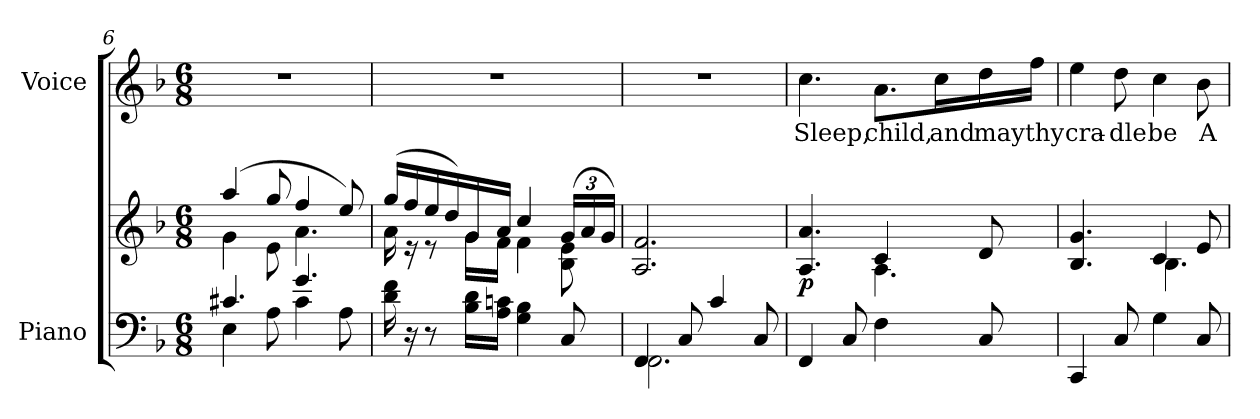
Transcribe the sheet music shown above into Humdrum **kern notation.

**kern	**kern	**dynam	**kern	**text
*part2	*part2	*part2	*part1	*part1
*staff3	*staff2	*staff2/3	*staff1	*staff1
*I"Piano	*	*	*I"Voice	*
*I'Pno	*	*	*	*
*clefF4	*clefG2	*	*clefG2	*
*k[b-]	*k[b-]	*	*k[b-]	*
*M6/8	*M6/8	*	*M6/8	*
=6	=6	=6	=6	=6
*^	*^	*	*	*
4.c#X/	4E\	(4aa/	4g\	.	2.r	.
.	8A\	8gg/	8e\	.	.	.
4.g/	4c#\	4ff/	4.a\	.	.	.
.	8A\	8ee/)	.	.	.	.
*v	*v	*	*	*	*	*
!!LO:LB:g=z
=7	=7	=7	=7	=7	=7
16d\ 16f\	(16gg/LL	16a\	.	2.r	.
16r	16ff/	16r	.	.	.
8r	16ee/	8r	.	.	.
.	16dd/)	.	.	.	.
16B-\ 16d\LL	16g/	16g\LL	.	.	.
16A\ 16cn\JJ	16a/JJ	16f\JJ	.	.	.
4G\ 4B-\	4cc/	4f\	.	.	.
*	*Xbrackettup	*	*	*	*
8C/	(24g/LL	8B-\ 8e\	.	.	.
.	24a/	.	.	.	.
.	24g/JJ)	.	.	.	.
*	*v	*v	*	*	*
=8	=8	=8	=8	=8
*^	*	*	*	*
4FF/	2.FF\	2.A/ 2.f/	.	2.r	.
8C/	.	.	.	.	.
4c/	.	.	.	.	.
8C/	.	.	.	.	.
*v	*v	*	*	*	*
=9	=9	=9	=9	=9
*	*^	*	*	*
!	!	!	!LO:DY:b	!	!LO:LY:b
4FF/	4.A/ 4.a/	4.ryy	p	4.cc\	Sleep,
8C/	.	.	.	.	.
!	!	!	!	!	!LO:LY:b
4F\	4c/	4.A\	.	8.a\L	child,
!	!	!	!	!	!LO:LY:b
.	.	.	.	16cc\L	and
!	!	!	!	!	!LO:LY:b
8C/	8d/	.	.	16dd\	may
!	!	!	!	!	!LO:LY:b
.	.	.	.	16ff\JJ	thy
!!LO:PB:g=z
=10	=10	=10	=10	=10	=10
!	!	!	!	!	!LO:LY:b
4CC/	4.B-/ 4.g/	4.ryy	.	4ee\	cra-
!	!	!	!	!	!LO:LY:b
8C/	.	.	.	8dd\	-dle
!	!	!	!	!	!LO:LY:b
4G\	4c/	4.B-\	.	4cc\	be
!	!	!	!	!	!LO:LY:b
8C/	8e/	.	.	8b-\	A
*	*v	*v	*	*	*
=	=	=	=	=
*-	*-	*-	*-	*-
